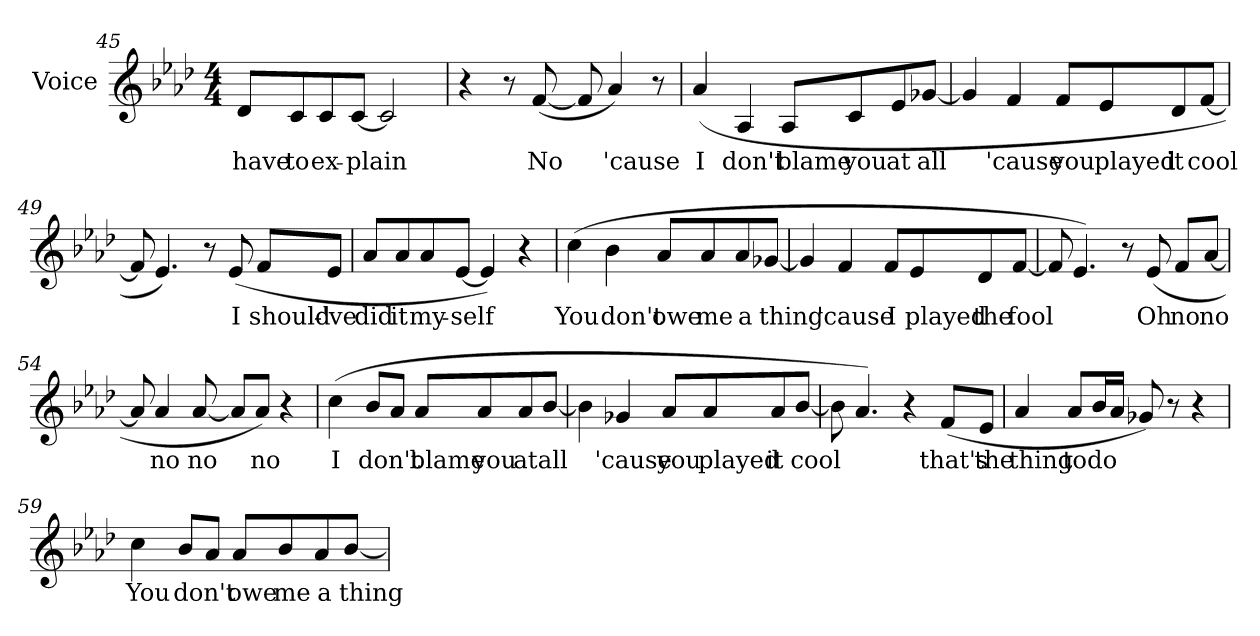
**kern	**text
*part1	*part1
*staff1	*staff1
*I"Voice	*
*I'Voice	*
!!LO:LB:g=z
*clefG2	*
*k[b-e-a-d-]	*
*A-:	*
*M4/4	*
=45	=45
!	!LO:LY:b:color=#000000
8d-i/L	have
!	!LO:LY:b:color=#000000
8ci/	to
!	!LO:LY:b:color=#000000
8ci/	ex-
!	!LO:LY:b:color=#000000
[8ci/J	-plain
2ci/]	.
=46	=46
4r	.
8r	.
!	!LO:LY:b:color=#000000
([8fi/	No
8fi/]	.
!	!LO:LY:b:color=#000000
4a-i/)	'cause
8r	.
=47	=47
!	!LO:LY:b:color=#000000
(4a-i/	I
!	!LO:LY:b:color=#000000
4A-i/	don't
!	!LO:LY:b:color=#000000
8A-i/L	blame
!	!LO:LY:b:color=#000000
8ci/	you
!	!LO:LY:b:color=#000000
8e-i/	at
!	!LO:LY:b:color=#000000
[8g-Xi/J	all
!!LO:LB:g=z
=48	=48
4g-i/]	.
!	!LO:LY:b:color=#000000
4fi/	'cause
!	!LO:LY:b:color=#000000
8fi/L	you
!	!LO:LY:b:color=#000000
8e-i/	played
!	!LO:LY:b:color=#000000
8d-i/	it
!	!LO:LY:b:color=#000000
[8fi/J	cool
=49	=49
8fi/]	.
4.e-i/)	.
8r	.
!	!LO:LY:b:color=#000000
(8e-i/	I
!	!LO:LY:b:color=#000000
8fi/L	should-
!	!LO:LY:b:color=#000000
8e-i/J	-'ve
=50	=50
!	!LO:LY:b:color=#000000
8a-i/L	did
!	!LO:LY:b:color=#000000
8a-i/	it
!	!LO:LY:b:color=#000000
8a-i/	my-
!	!LO:LY:b:color=#000000
[8e-i/J	-self
4e-i/])	.
4r	.
!!LO:LB:g=z
=51	=51
!	!LO:LY:b:color=#000000
(4cci\	You
!	!LO:LY:b:color=#000000
4b-i\	don't
!	!LO:LY:b:color=#000000
8a-i/L	owe
!	!LO:LY:b:color=#000000
8a-i/	me
!	!LO:LY:b:color=#000000
8a-i/	a
!	!LO:LY:b:color=#000000
[8g-Xi/J	thing
=52	=52
4g-i/]	.
!	!LO:LY:b:color=#000000
4fi/	'cause
!	!LO:LY:b:color=#000000
8fi/L	I
!	!LO:LY:b:color=#000000
8e-i/	played
!	!LO:LY:b:color=#000000
8d-i/	the
!	!LO:LY:b:color=#000000
[8fi/J	fool
=53	=53
8fi/]	.
4.e-i/)	.
8r	.
!	!LO:LY:b:color=#000000
(8e-i/	Oh
!	!LO:LY:b:color=#000000
8fi/L	no
!	!LO:LY:b:color=#000000
[8a-i/J	no
=54	=54
8a-i/]	.
!	!LO:LY:b:color=#000000
4a-i/	no
!	!LO:LY:b:color=#000000
[8a-i/	no
8a-i/L]	.
!	!LO:LY:b:color=#000000
8a-i/J)	no
4r	.
!!LO:LB:g=z
=55	=55
!	!LO:LY:b:color=#000000
(4cci\	I
!	!LO:LY:b:color=#000000
8b-i/L	don't
8a-i/J	.
!	!LO:LY:b:color=#000000
8a-i/L	blame
!	!LO:LY:b:color=#000000
8a-i/	you
!	!LO:LY:b:color=#000000
8a-i/	at
!	!LO:LY:b:color=#000000
[8b-i/J	all
=56	=56
4b-i\]	.
!	!LO:LY:b:color=#000000
4g-Xi/	'cause
!	!LO:LY:b:color=#000000
8a-i/L	you
!	!LO:LY:b:color=#000000
8a-i/	played
!	!LO:LY:b:color=#000000
8a-i/	it
!	!LO:LY:b:color=#000000
[8b-i/J	cool
=57	=57
8b-i\]	.
4.a-i/)	.
4r	.
!	!LO:LY:b:color=#000000
(8fi/L	that's
!	!LO:LY:b:color=#000000
8e-i/J	the
!!LO:LB:g=z
=58	=58
!	!LO:LY:b:color=#000000
4a-i/	thing
!	!LO:LY:b:color=#000000
8a-i/L	to
!	!LO:LY:b:color=#000000
16b-i/L	do
16a-i/JJ	.
8g-Xi/)	.
8r	.
4r	.
=59	=59
!	!LO:LY:b:color=#000000
4cci\	You
!	!LO:LY:b:color=#000000
8b-i/L	don't
8a-i/J	.
!	!LO:LY:b:color=#000000
8a-i/L	owe
!	!LO:LY:b:color=#000000
8b-i/	me
!	!LO:LY:b:color=#000000
8a-i/	a
!	!LO:LY:b:color=#000000
[8b-i/J	thing
=	=
*-	*-
